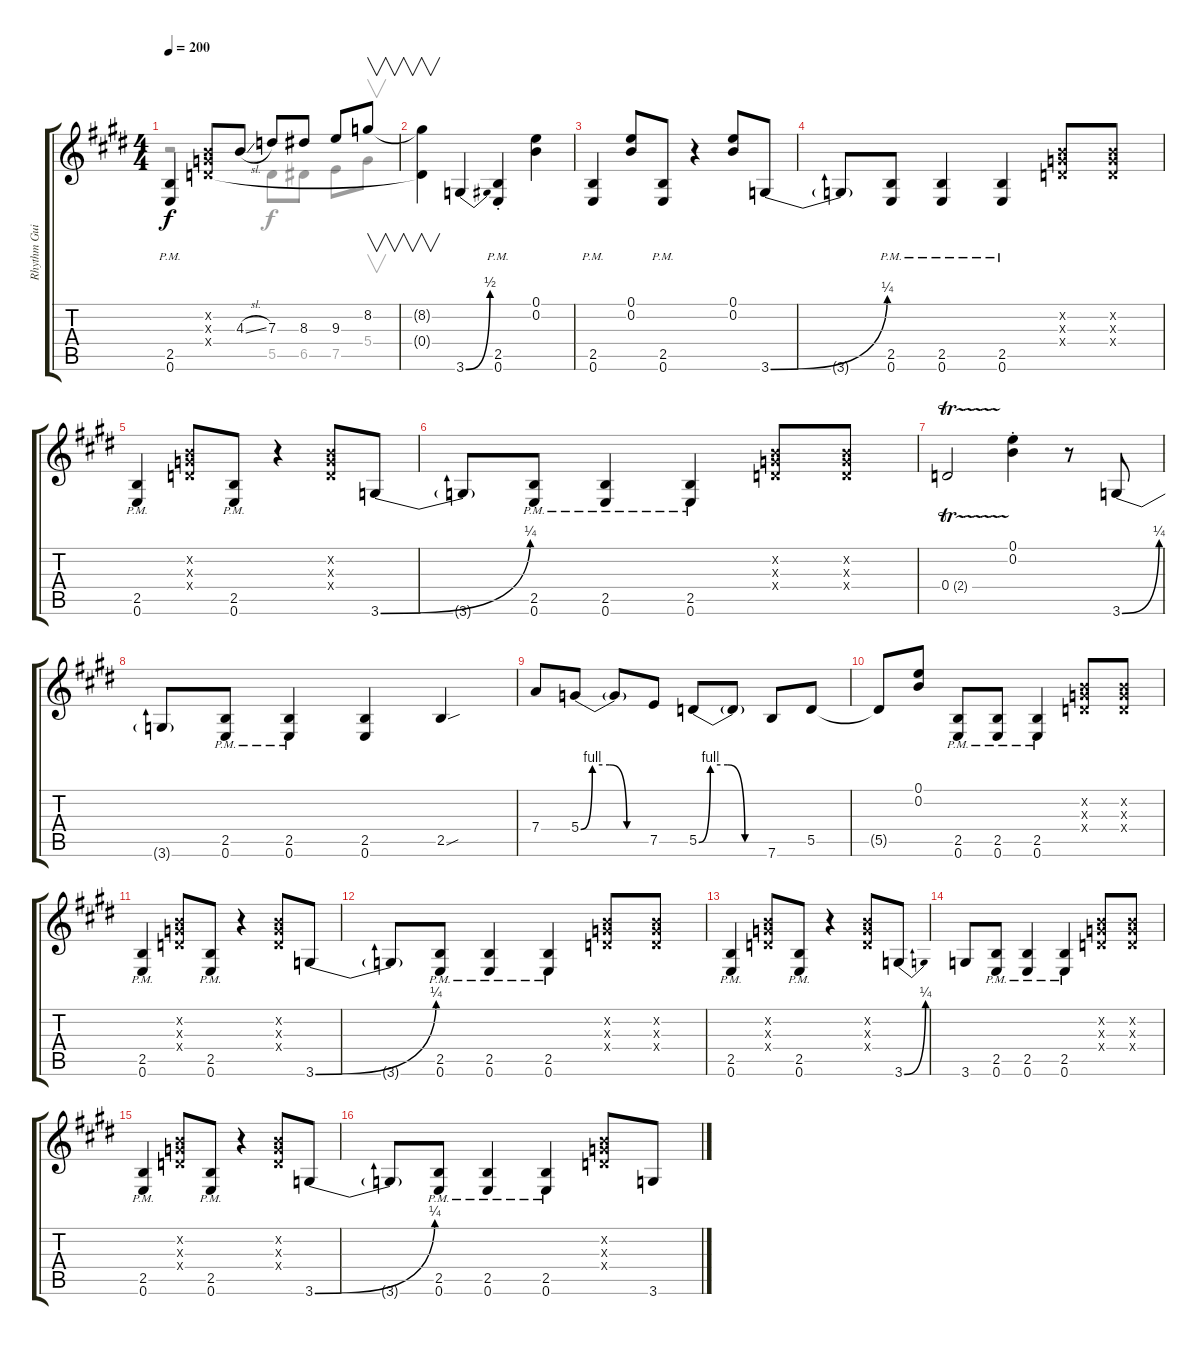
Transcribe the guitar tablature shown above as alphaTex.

\track ("Rhythm Guitar - Steve Vai" "Rhythm Gui") {instrument distortionguitar}
\staff {score tabs}
\tuning (E4 B3 G3 D3 A2 E2) {hide}
\voice
\ts (4 4)
\tempo 200
\clef g2
\ks c#minor
(2.5{pm} 0.6{pm}).4{dy f} (0.2{x} 0.3{x} 0.4{x}).8 4.3{sl}.8 7.3.8 8.3.8 9.3.8 8.2.8{v} |
\ks e
(8.2{t} 0.4{t}).4{v} 3.6{be (bend 0 0 60 2)}.4 (2.5{pm st} 0.6{pm st}).4 (0.1 0.2).4 |
\ks c#minor
(2.5{pm} 0.6{pm}).4 (0.1 0.2).8 (2.5{pm} 0.6{pm}).8 r.4 (0.1 0.2).8 3.6{be (bend 0 0 60 1)}.8 |
3.6{t}.8 (2.5{pm} 0.6{pm}).8 (2.5{pm} 0.6{pm}).4 (2.5{pm} 0.6{pm}).4 (0.2{x} 0.3{x} 0.4{x}).8 (0.2{x} 0.3{x} 0.4{x}).8 |
(2.5{pm} 0.6{pm}).4 (0.2{x} 0.3{x} 0.4{x}).8 (2.5{pm} 0.6{pm}).8 r.4 (0.2{x} 0.3{x} 0.4{x}).8 3.6{be (bend 0 0 60 1)}.8 |
\ks e
3.6{t}.8 (2.5{pm} 0.6{pm}).8 (2.5{pm} 0.6{pm}).4 (2.5{pm} 0.6{pm}).4 (0.2{x} 0.3{x} 0.4{x}).8 (0.2{x} 0.3{x} 0.4{x}).8 |
\ks c#minor
0.4{tr (2 32)}.2 (0.1{st} 0.2{st}).4 r.8 3.6{be (bend 0 0 60 1)}.8 |
3.6{t}.8 (2.5{pm} 0.6{pm}).8 (2.5{pm} 0.6{pm}).4 (2.5 0.6).4 2.5{sou}.4 |
7.4.8 5.4{be (custom 0 0 10 4 25 4 40 0 60 0)}.8 5.4{t}.8 7.5.8 5.5{be (custom 0 0 10 4 25 4 40 0 60 0)}.8 5.5{t}.8 7.6.8 5.5.8 |
\ks e
5.5{t}.8 (0.1 0.2).8 (2.5{pm} 0.6{pm}).8 (2.5{pm} 0.6{pm}).8 (2.5{pm} 0.6{pm}).4 (0.2{x} 0.3{x} 0.4{x}).8 (0.2{x} 0.3{x} 0.4{x}).8 |
\ks c#minor
(2.5{pm} 0.6{pm}).4 (0.2{x} 0.3{x} 0.4{x}).8 (2.5{pm} 0.6{pm}).8 r.4 (0.2{x} 0.3{x} 0.4{x}).8 3.6{be (bend 0 0 60 1)}.8 |
3.6{t}.8 (2.5{pm} 0.6{pm}).8 (2.5{pm} 0.6{pm}).4 (2.5{pm} 0.6{pm}).4 (0.2{x} 0.3{x} 0.4{x}).8 (0.2{x} 0.3{x} 0.4{x}).8 |
(2.5{pm} 0.6{pm}).4 (0.2{x} 0.3{x} 0.4{x}).8 (2.5{pm} 0.6{pm}).8 r.4 (0.2{x} 0.3{x} 0.4{x}).8 3.6{be (bend 0 0 60 1)}.8 |
\ks e
3.6.8 (2.5{pm} 0.6{pm}).8 (2.5{pm} 0.6{pm}).4 (2.5{pm} 0.6{pm}).4 (0.2{x} 0.3{x} 0.4{x}).8 (0.2{x} 0.3{x} 0.4{x}).8 |
\ks c#minor
(2.5{pm} 0.6{pm}).4 (0.2{x} 0.3{x} 0.4{x}).8 (2.5{pm} 0.6{pm}).8 r.4 (0.2{x} 0.3{x} 0.4{x}).8 3.6{be (bend 0 0 60 1)}.8 |
3.6{t}.8 (2.5{pm} 0.6{pm}).8 (2.5{pm} 0.6{pm}).4 (2.5{pm} 0.6{pm}).4 (0.2{x} 0.3{x} 0.4{x}).8 3.6.8
\voice
\clef g2
\ottava regular
\simile none
\ks c#minor
r.2{dy f} 5.5.8 6.5.8 7.5.8 5.4.8{v} |
\ks e
|
\ks c#minor
|
|
|
\ks e
|
\ks c#minor
|
|
|
\ks e
|
\ks c#minor
|
|
|
\ks e
|
\ks c#minor
|
